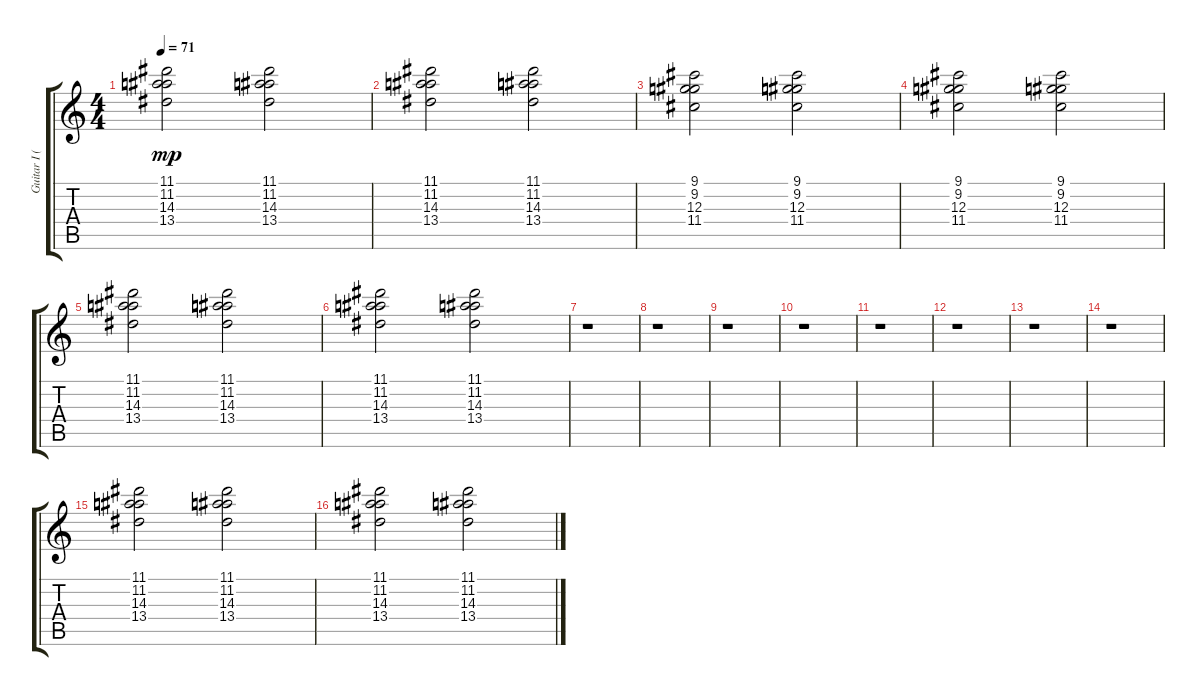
\track ("Guitar I (with Fingers and Leslie Rotary" "Guitar I (") {instrument electricguitarjazz}
\staff {score tabs}
\tuning (E4 B3 G3 D3 A2 E2) {hide}
\ts (4 4)
\tempo 71
\clef g2
\ks c
(11.1 11.2 14.3 13.4).2{dy mp balance 16} (11.1 11.2 14.3 13.4).2{balance 0} |
(11.1 11.2 14.3 13.4).2{balance 16} (11.1 11.2 14.3 13.4).2{balance 0} |
(9.1 9.2 12.3 11.4).2{balance 16} (9.1 9.2 12.3 11.4).2{balance 0} |
(9.1 9.2 12.3 11.4).2{balance 16} (9.1 9.2 12.3 11.4).2{balance 0} |
(11.1 11.2 14.3 13.4).2{balance 16} (11.1 11.2 14.3 13.4).2{balance 0} |
(11.1 11.2 14.3 13.4).2{balance 16} (11.1 11.2 14.3 13.4).2{balance 0} |
r.1 |
r.1 |
r.1 |
r.1 |
r.1 |
r.1 |
r.1 |
r.1 |
(11.1 11.2 14.3 13.4).2{balance 16} (11.1 11.2 14.3 13.4).2{balance 0} |
(11.1 11.2 14.3 13.4).2{balance 16} (11.1 11.2 14.3 13.4).2{balance 0}
